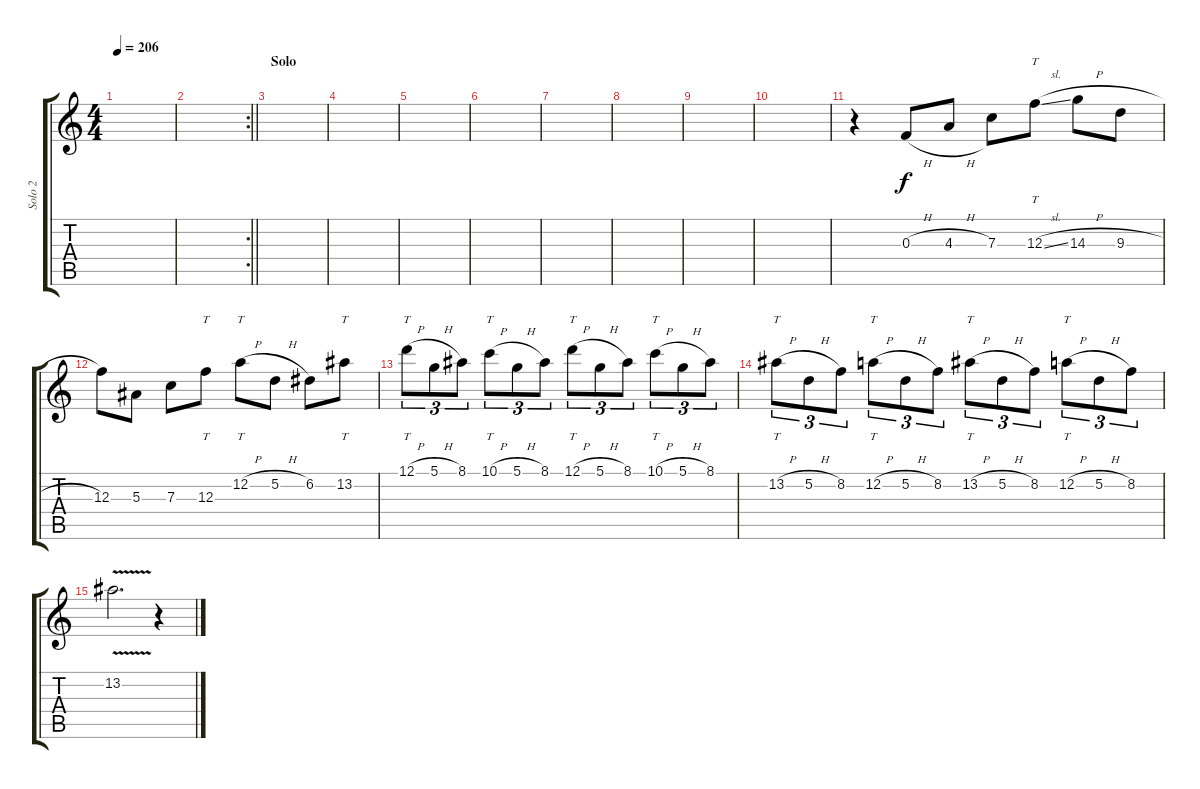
\track ("Solo 2" "Solo 2") {instrument distortionguitar}
\staff {score tabs}
\tuning (D4 A3 F3 C3 G2 D2) {hide}
\ts (4 4)
\tempo 206
\clef g2
\ks c
|
\rc 2
\barLineRight lightlight
|
\section ("" "Solo")
|
|
|
|
|
|
|
|
r.4 0.3{h}.8 4.3{h}.8 7.3.8 12.3{sl}.8{tt} 14.3{h}.8 9.3{h}.8 |
12.3.8 5.3.8 7.3.8 12.3.8{tt} 12.2{h}.8{tt} 5.2{h}.8 6.2.8 13.2.8{tt} |
12.1{h}.8{tt tu (3 2)} 5.1{h}.8{tu (3 2)} 8.1.8{tu (3 2)} 10.1{h}.8{tt tu (3 2)} 5.1{h}.8{tu (3 2)} 8.1.8{tu (3 2)} 12.1{h}.8{tt tu (3 2)} 5.1{h}.8{tu (3 2)} 8.1.8{tu (3 2)} 10.1{h}.8{tt tu (3 2)} 5.1{h}.8{tu (3 2)} 8.1.8{tu (3 2)} |
13.2{h}.8{tt tu (3 2)} 5.2{h}.8{tu (3 2)} 8.2.8{tu (3 2)} 12.2{h}.8{tt tu (3 2)} 5.2{h}.8{tu (3 2)} 8.2.8{tu (3 2)} 13.2{h}.8{tt tu (3 2)} 5.2{h}.8{tu (3 2)} 8.2.8{tu (3 2)} 12.2{h}.8{tt tu (3 2)} 5.2{h}.8{tu (3 2)} 8.2.8{tu (3 2)} |
13.2{v}.2{d} r.4
